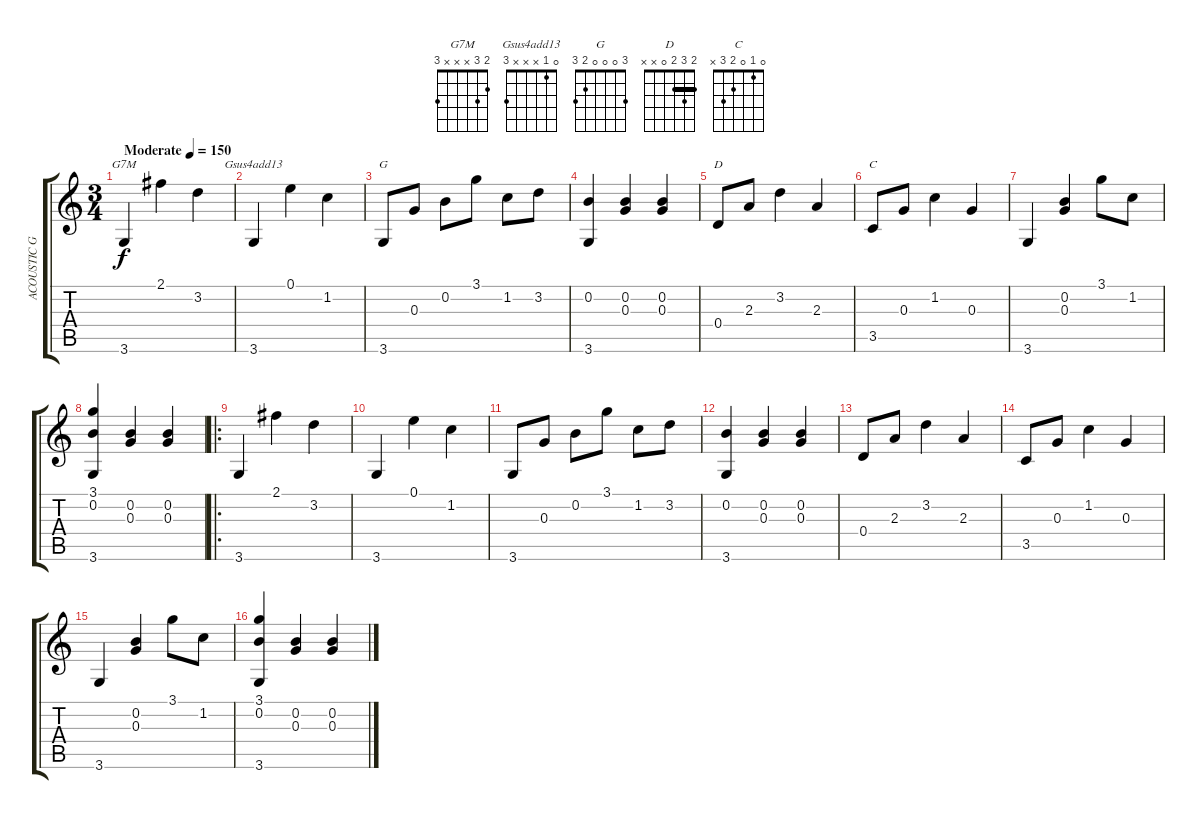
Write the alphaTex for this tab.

\track ("ACOUSTIC GUITAR (Keith Richard)" "ACOUSTIC G") {instrument acousticguitarsteel}
\staff {score tabs}
\tuning (E4 B3 G3 D3 A2 E2) {hide}
\chord ("G7M" 2 3 x x x 3)
\chord ("Gsus4add13" 0 1 x x x 3)
\chord ("G" 3 0 0 0 2 3)
\chord ("D" 2 3 2 0 x x) {barre 2}
\chord ("C" 0 1 0 2 3 x)
\ts (3 4)
\tempo (150 "Moderate")
\clef g2
\ks c
3.6.4{ch "G7M" dy f instrument acousticguitarsteel} 2.1.4 3.2.4 |
3.6.4{ch "Gsus4add13"} 0.1.4 1.2.4 |
3.6.8{ch "G"} 0.3.8 0.2.8 3.1.8 1.2.8 3.2.8 |
(0.2 3.6).4 (0.2 0.3).4 (0.2 0.3).4 |
0.4.8{ch "D"} 2.3.8 3.2.4 2.3.4 |
3.5.8{ch "C"} 0.3.8 1.2.4 0.3.4 |
3.6.4 (0.2 0.3).4 3.1.8 1.2.8 |
(3.1 0.2 3.6).4 (0.2 0.3).4 (0.2 0.3).4 |
\ro
3.6.4 2.1.4 3.2.4 |
3.6.4 0.1.4 1.2.4 |
3.6.8 0.3.8 0.2.8 3.1.8 1.2.8 3.2.8 |
(0.2 3.6).4 (0.2 0.3).4 (0.2 0.3).4 |
0.4.8 2.3.8 3.2.4 2.3.4 |
3.5.8 0.3.8 1.2.4 0.3.4 |
3.6.4 (0.2 0.3).4 3.1.8 1.2.8 |
(3.1 0.2 3.6).4 (0.2 0.3).4 (0.2 0.3).4
